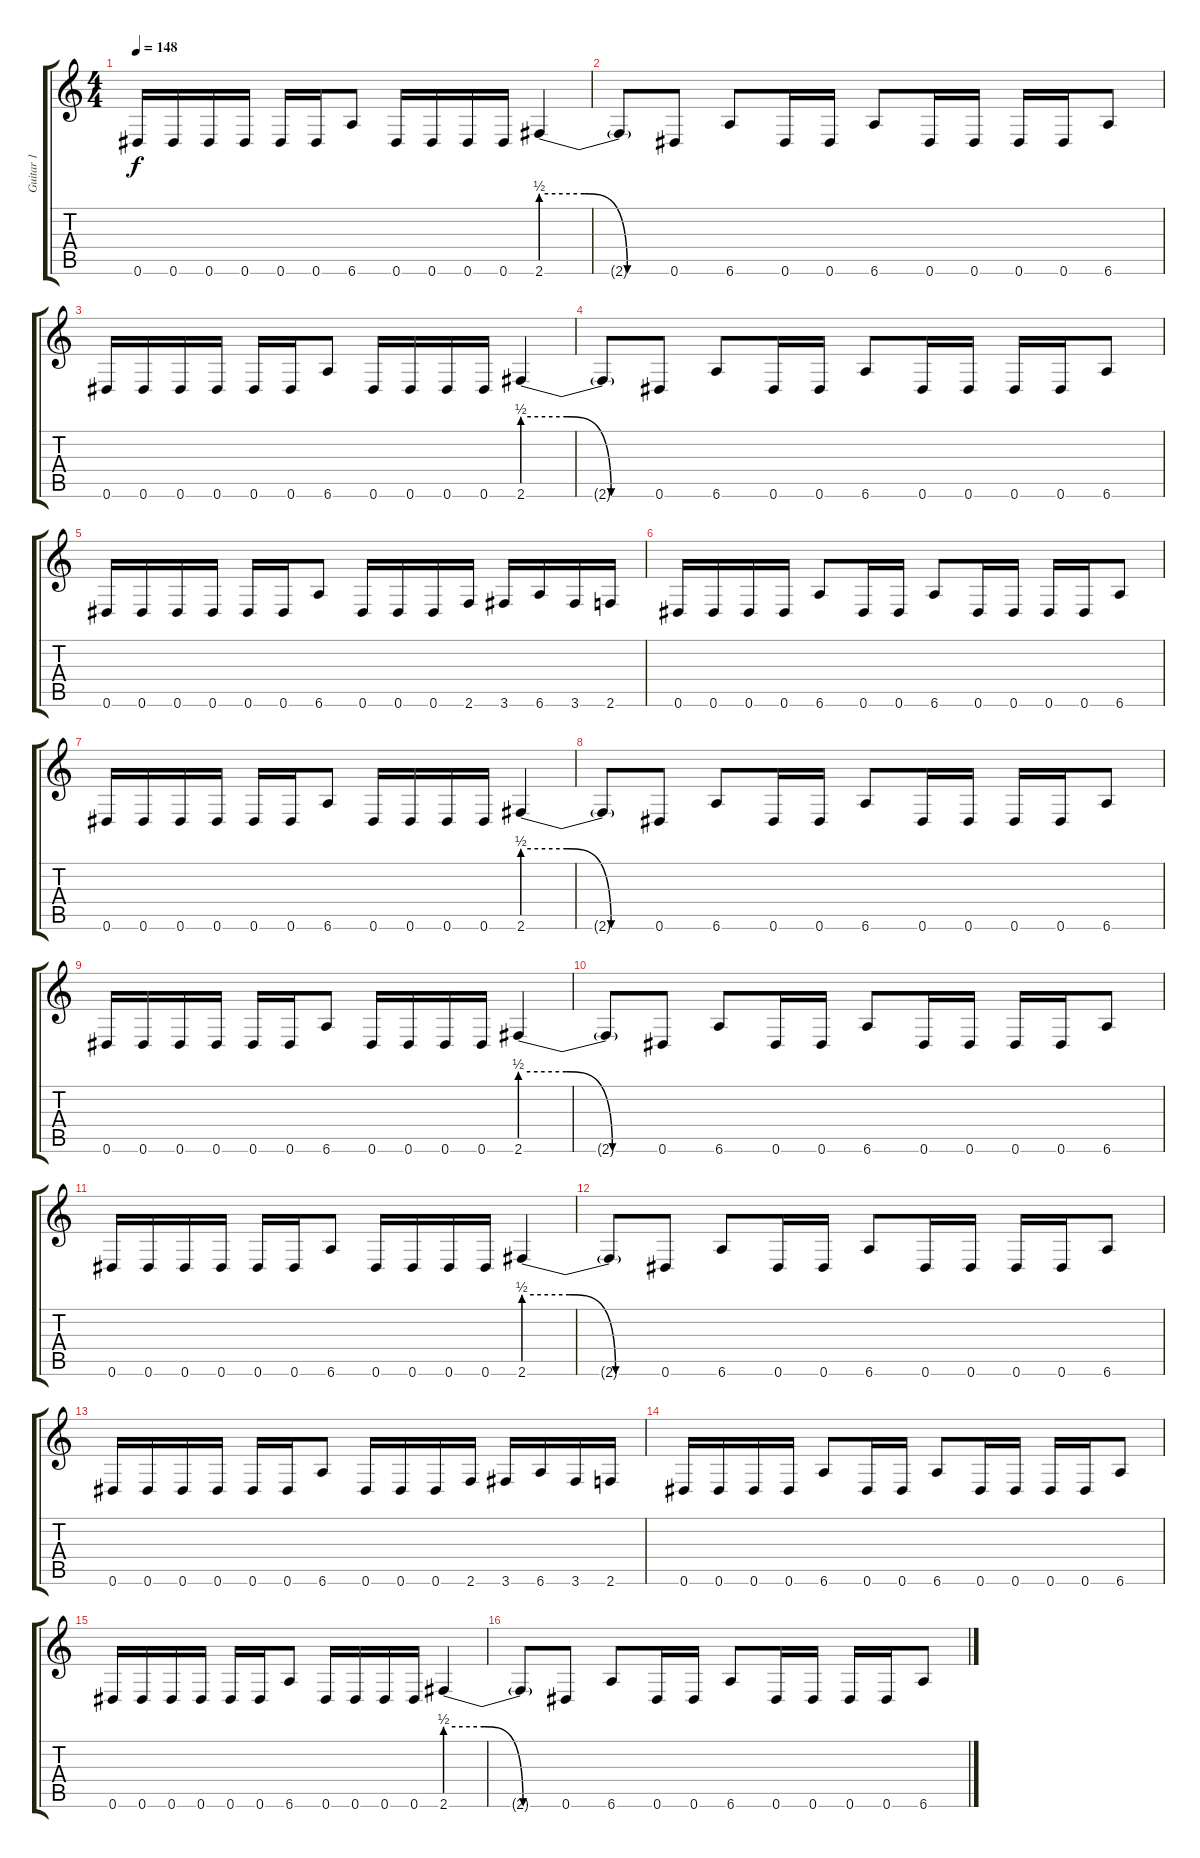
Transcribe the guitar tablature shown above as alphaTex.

\track ("Guitar 1" "Guitar 1") {instrument overdrivenguitar}
\staff {score tabs}
\tuning (Eb4 Bb3 Gb3 Db3 Ab2 Eb2) {hide}
\ts (4 4)
\tempo 148
\clef g2
\ks c
0.6.16{dy f} 0.6.16 0.6.16 0.6.16 0.6.16 0.6.16 6.6.8 0.6.16 0.6.16 0.6.16 0.6.16 2.6{be (custom 0 2 20 2 40 0 60 0)}.4 |
2.6{t}.8 0.6.8 6.6.8 0.6.16 0.6.16 6.6.8 0.6.16 0.6.16 0.6.16 0.6.16 6.6.8 |
0.6.16 0.6.16 0.6.16 0.6.16 0.6.16 0.6.16 6.6.8 0.6.16 0.6.16 0.6.16 0.6.16 2.6{be (custom 0 2 20 2 40 0 60 0)}.4 |
2.6{t}.8 0.6.8 6.6.8 0.6.16 0.6.16 6.6.8 0.6.16 0.6.16 0.6.16 0.6.16 6.6.8 |
0.6.16 0.6.16 0.6.16 0.6.16 0.6.16 0.6.16 6.6.8 0.6.16 0.6.16 0.6.16 2.6.16 3.6.16 6.6.16 3.6.16 2.6.16 |
0.6.16 0.6.16 0.6.16 0.6.16 6.6.8 0.6.16 0.6.16 6.6.8 0.6.16 0.6.16 0.6.16 0.6.16 6.6.8 |
0.6.16 0.6.16 0.6.16 0.6.16 0.6.16 0.6.16 6.6.8 0.6.16 0.6.16 0.6.16 0.6.16 2.6{be (custom 0 2 20 2 40 0 60 0)}.4 |
2.6{t}.8 0.6.8 6.6.8 0.6.16 0.6.16 6.6.8 0.6.16 0.6.16 0.6.16 0.6.16 6.6.8 |
0.6.16 0.6.16 0.6.16 0.6.16 0.6.16 0.6.16 6.6.8 0.6.16 0.6.16 0.6.16 0.6.16 2.6{be (custom 0 2 20 2 40 0 60 0)}.4 |
2.6{t}.8 0.6.8 6.6.8 0.6.16 0.6.16 6.6.8 0.6.16 0.6.16 0.6.16 0.6.16 6.6.8 |
0.6.16 0.6.16 0.6.16 0.6.16 0.6.16 0.6.16 6.6.8 0.6.16 0.6.16 0.6.16 0.6.16 2.6{be (custom 0 2 20 2 40 0 60 0)}.4 |
2.6{t}.8 0.6.8 6.6.8 0.6.16 0.6.16 6.6.8 0.6.16 0.6.16 0.6.16 0.6.16 6.6.8 |
0.6.16 0.6.16 0.6.16 0.6.16 0.6.16 0.6.16 6.6.8 0.6.16 0.6.16 0.6.16 2.6.16 3.6.16 6.6.16 3.6.16 2.6.16 |
0.6.16 0.6.16 0.6.16 0.6.16 6.6.8 0.6.16 0.6.16 6.6.8 0.6.16 0.6.16 0.6.16 0.6.16 6.6.8 |
0.6.16 0.6.16 0.6.16 0.6.16 0.6.16 0.6.16 6.6.8 0.6.16 0.6.16 0.6.16 0.6.16 2.6{be (custom 0 2 20 2 40 0 60 0)}.4 |
2.6{t}.8 0.6.8 6.6.8 0.6.16 0.6.16 6.6.8 0.6.16 0.6.16 0.6.16 0.6.16 6.6.8
